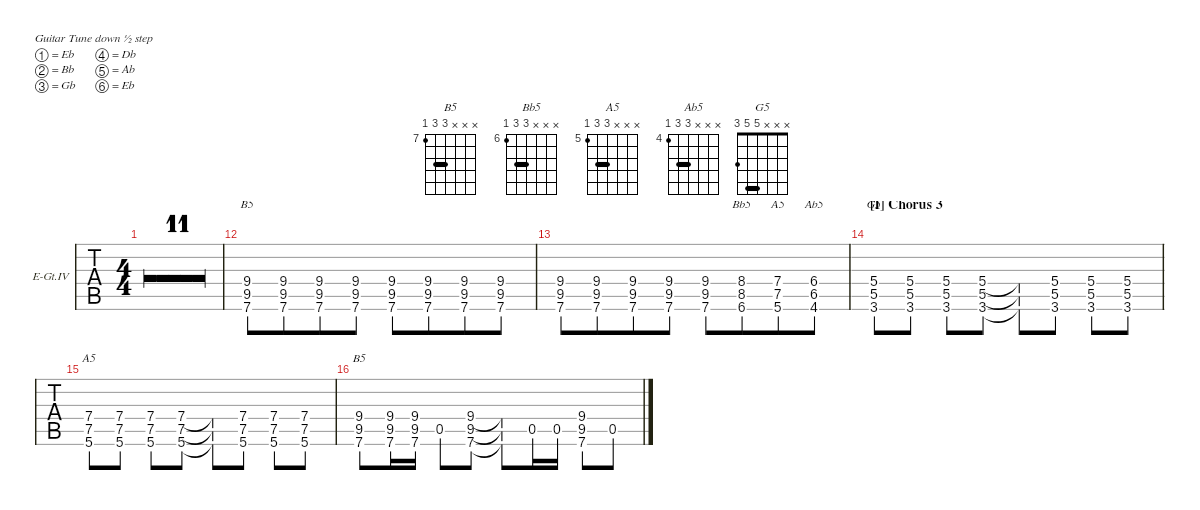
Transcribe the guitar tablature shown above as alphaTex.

\hideDynamics
\bracketExtendMode nobrackets
\firstSystemTrackNameOrientation horizontal
\otherSystemsTrackNameOrientation horizontal
\track ("E.Guitar IV (Right)" "E-Gt.IV") {multiBarRest instrument distortionguitar}
\staff {tabs}
\tuning (Eb4 Bb3 Gb3 Db3 Ab2 Eb2)
\chord ("B5" x x x 9 9 7) {firstfret 7 barre 9}
\chord ("Bb5" x x x 8 8 6) {firstfret 6 barre 8}
\chord ("A5" x x x 7 7 5) {firstfret 5 barre 7}
\chord ("Ab5" x x x 6 6 4) {firstfret 4 barre 6}
\chord ("G5" x x x 5 5 3) {barre 5}
\ts (4 4)
\tempo 116
\clef g2
\ks db
r.1{dy f} |
r.1 |
r.1 |
r.1 |
r.1 |
r.1 |
r.1 |
r.1 |
r.1 |
r.1 |
r.1 |
(7.6 9.5 9.4).8{ch "B5" beam merge} (7.6 9.5 9.4).8{beam merge} (7.6 9.5 9.4).8{beam merge} (7.6 9.5 9.4).8 (7.6 9.5 9.4).8{beam merge} (7.6 9.5 9.4).8{beam merge} (7.6 9.5 9.4).8{beam merge} (7.6 9.5 9.4).8 |
(7.6 9.5 9.4).8{beam merge} (7.6 9.5 9.4).8{beam merge} (7.6 9.5 9.4).8{beam merge} (7.6 9.5 9.4).8 (7.6 9.5 9.4).8{beam merge} (6.6 8.5 8.4).8{ch "Bb5" beam merge} (5.6 7.5 7.4).8{ch "A5" beam merge} (4.6 6.5 6.4).8{ch "Ab5"} |
\section ("I" "Chorus 3")
(3.6 5.5 5.4).8{ch "G5"} (3.6 5.5 5.4).8 (3.6 5.5 5.4).8 (3.6 5.5 5.4).8 (3.6{t} 5.5{t} 5.4{t}).8 (3.6 5.5 5.4).8 (3.6 5.5 5.4).8 (3.6 5.5 5.4).8 |
(5.6 7.5 7.4).8{ch "A5"} (5.6 7.5 7.4).8 (5.6 7.5 7.4).8 (5.6 7.5 7.4).8 (5.6{t} 7.5{t} 7.4{t}).8 (5.6 7.5 7.4).8 (5.6 7.5 7.4).8 (5.6 7.5 7.4).8 |
(7.6 9.5 9.4).8{ch "B5"} (7.6 9.5 9.4).16 (7.6 9.5 9.4).16 0.5.8 (7.6 9.5 9.4).8 (9.4{t} 9.5{t} 7.6{t}).8 0.5.16 0.5.16 (7.6 9.5 9.4).8 0.5.8
